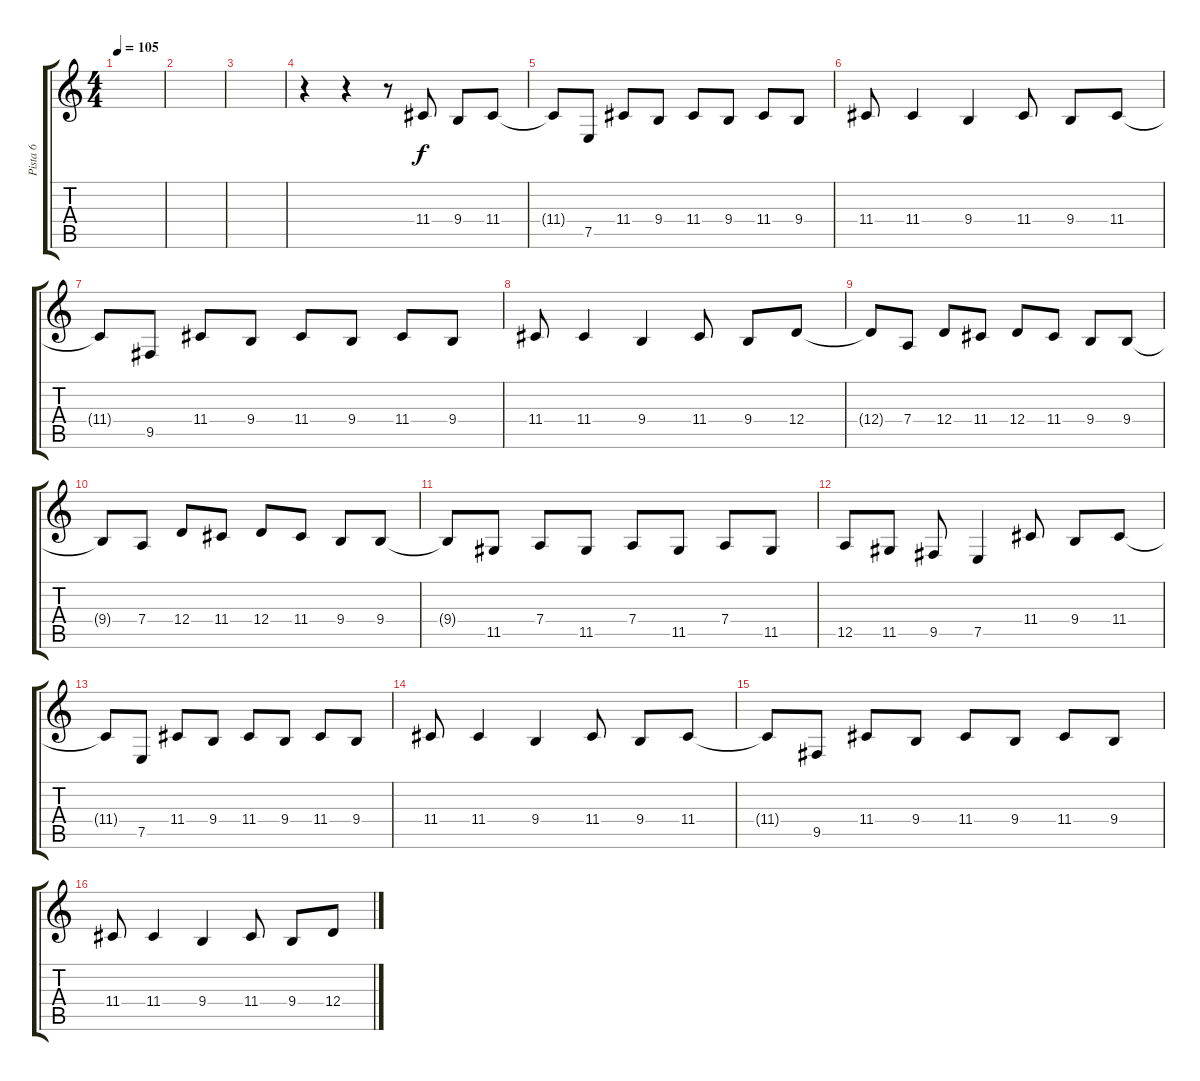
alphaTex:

\track ("Pista 6" "Pista 6") {instrument flute}
\staff {score tabs}
\tuning (E4 B3 G3 D3 A2 E2) {hide}
\ts (4 4)
\tempo 105
\clef g2
\ks c
|
|
|
r.4{volume 16} r.4 r.8 11.4.8 9.4.8 11.4.8 |
11.4{t}.8 7.5.8 11.4.8 9.4.8 11.4.8 9.4.8 11.4.8 9.4.8 |
11.4.8 11.4.4 9.4.4 11.4.8 9.4.8 11.4.8 |
11.4{t}.8 9.5.8 11.4.8 9.4.8 11.4.8 9.4.8 11.4.8 9.4.8 |
11.4.8 11.4.4 9.4.4 11.4.8 9.4.8 12.4.8 |
12.4{t}.8 7.4.8 12.4.8 11.4.8 12.4.8 11.4.8 9.4.8 9.4.8 |
9.4{t}.8 7.4.8 12.4.8 11.4.8 12.4.8 11.4.8 9.4.8 9.4.8 |
9.4{t}.8 11.5.8 7.4.8 11.5.8 7.4.8 11.5.8 7.4.8 11.5.8 |
12.5.8 11.5.8 9.5.8 7.5.4 11.4.8 9.4.8 11.4.8 |
11.4{t}.8 7.5.8 11.4.8 9.4.8 11.4.8 9.4.8 11.4.8 9.4.8 |
11.4.8 11.4.4 9.4.4 11.4.8 9.4.8 11.4.8 |
11.4{t}.8 9.5.8 11.4.8 9.4.8 11.4.8 9.4.8 11.4.8 9.4.8 |
11.4.8 11.4.4 9.4.4 11.4.8 9.4.8 12.4.8
